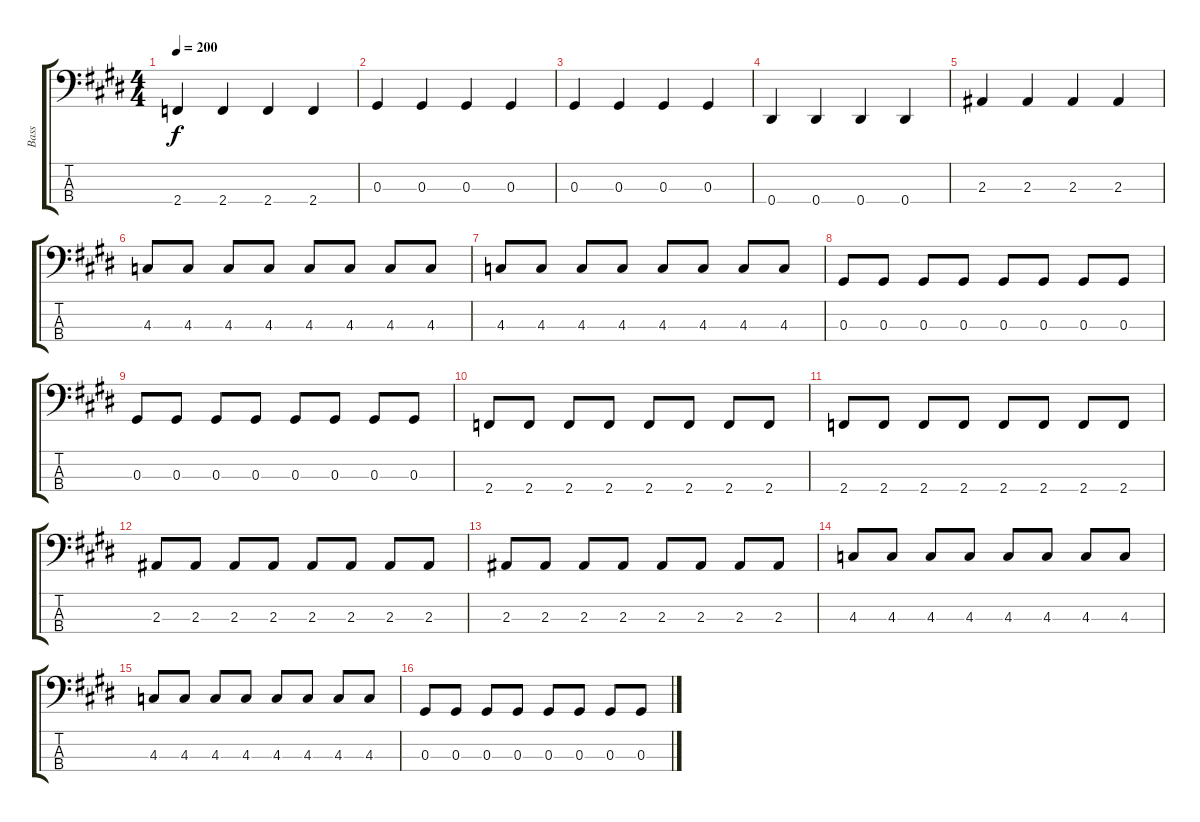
\track ("Bass" "Bass") {instrument electricbasspick}
\staff {score tabs}
\tuning (Gb2 Db2 Ab1 Eb1) {hide}
\ts (4 4)
\tempo 200
\clef f4
\ks e
2.4.4{dy f} 2.4.4 2.4.4 2.4.4 |
0.3.4 0.3.4 0.3.4 0.3.4 |
0.3.4 0.3.4 0.3.4 0.3.4 |
0.4.4 0.4.4 0.4.4 0.4.4 |
2.3.4 2.3.4 2.3.4 2.3.4 |
4.3.8 4.3.8 4.3.8 4.3.8 4.3.8 4.3.8 4.3.8 4.3.8 |
4.3.8 4.3.8 4.3.8 4.3.8 4.3.8 4.3.8 4.3.8 4.3.8 |
0.3.8 0.3.8 0.3.8 0.3.8 0.3.8 0.3.8 0.3.8 0.3.8 |
0.3.8 0.3.8 0.3.8 0.3.8 0.3.8 0.3.8 0.3.8 0.3.8 |
2.4.8 2.4.8 2.4.8 2.4.8 2.4.8 2.4.8 2.4.8 2.4.8 |
2.4.8 2.4.8 2.4.8 2.4.8 2.4.8 2.4.8 2.4.8 2.4.8 |
2.3.8 2.3.8 2.3.8 2.3.8 2.3.8 2.3.8 2.3.8 2.3.8 |
2.3.8 2.3.8 2.3.8 2.3.8 2.3.8 2.3.8 2.3.8 2.3.8 |
4.3.8 4.3.8 4.3.8 4.3.8 4.3.8 4.3.8 4.3.8 4.3.8 |
4.3.8 4.3.8 4.3.8 4.3.8 4.3.8 4.3.8 4.3.8 4.3.8 |
0.3.8 0.3.8 0.3.8 0.3.8 0.3.8 0.3.8 0.3.8 0.3.8
